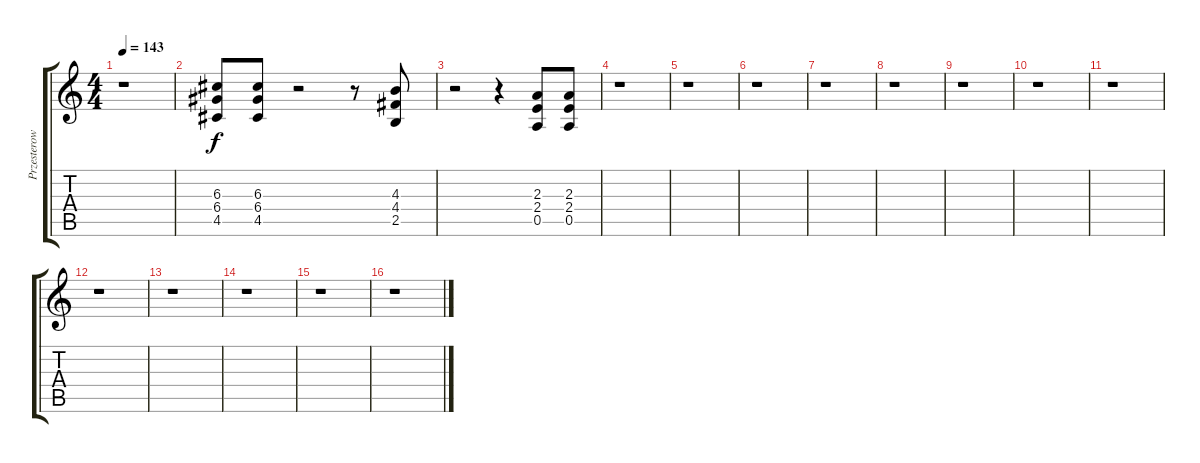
\track ("Przesterowana" "Przesterow") {instrument overdrivenguitar}
\staff {score tabs}
\tuning (E4 B3 G3 D3 A2 E2) {hide}
\ts (4 4)
\tempo 143
\clef g2
\ks c
r.1{dy f} |
(6.3 6.4 4.5).8 (6.3 6.4 4.5).8 r.2 r.8 (4.3 4.4 2.5).8 |
r.2 r.4 (2.3 2.4 0.5).8 (2.3 2.4 0.5).8 |
r.1 |
r.1 |
r.1 |
r.1 |
r.1 |
r.1 |
r.1 |
r.1 |
r.1 |
r.1 |
r.1 |
r.1 |
r.1
